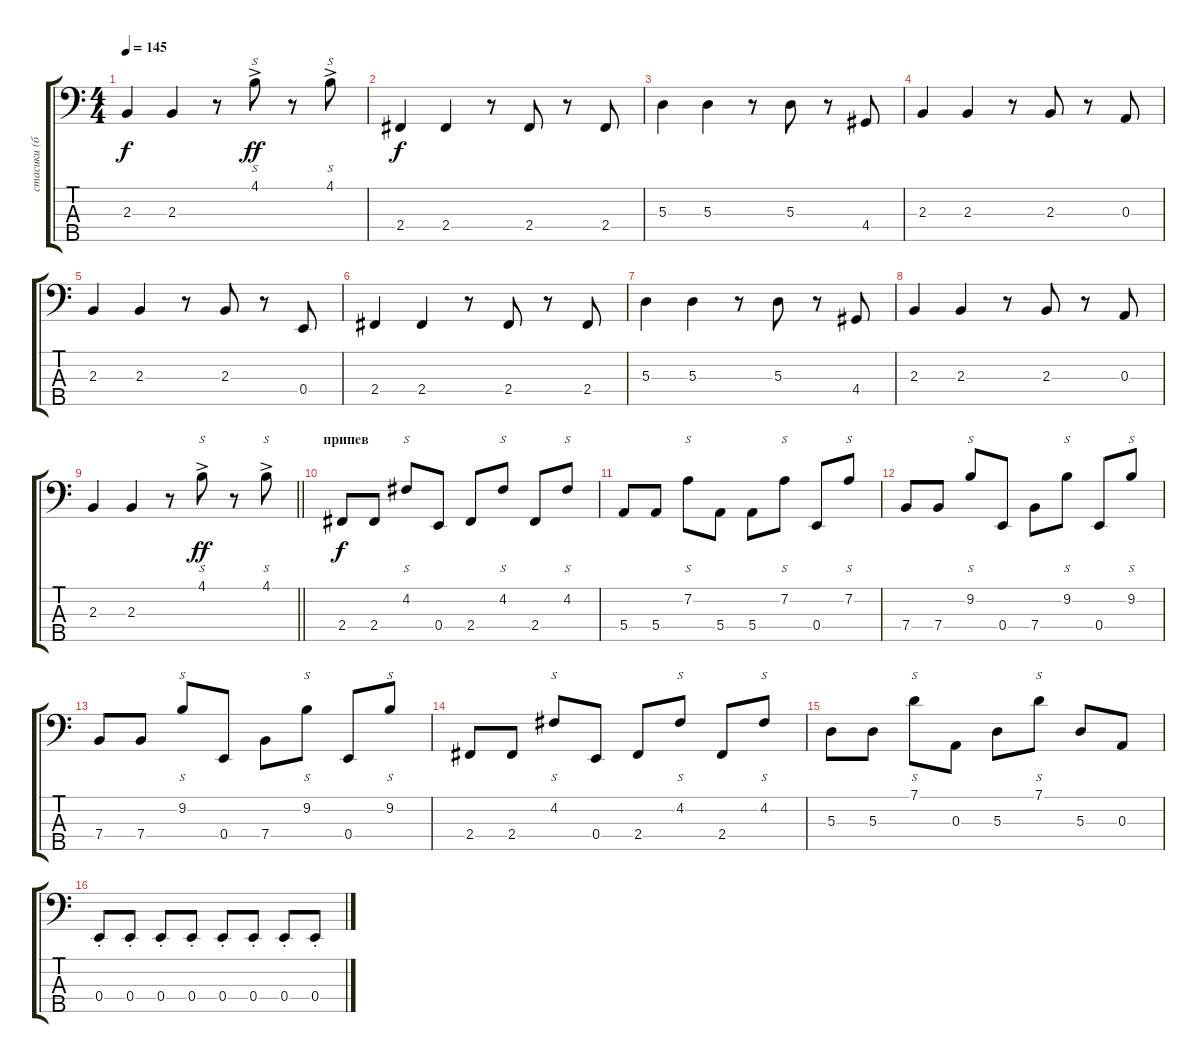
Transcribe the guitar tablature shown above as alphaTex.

\track ("стасики (бас)" "стасики (б") {instrument electricbassfinger}
\staff {score tabs}
\tuning (G2 D2 A1 E1 B0) {hide}
\ts (4 4)
\tempo 145
\clef f4
\ks c
2.3.4{dy f} 2.3.4 r.8 4.1{ac}.8{s dy ff} r.8 4.1{ac}.8{s} |
2.4.4{dy f} 2.4.4 r.8 2.4.8 r.8 2.4.8 |
5.3.4 5.3.4 r.8 5.3.8 r.8 4.4.8 |
2.3.4 2.3.4 r.8 2.3.8 r.8 0.3.8 |
2.3.4 2.3.4 r.8 2.3.8 r.8 0.4.8 |
2.4.4 2.4.4 r.8 2.4.8 r.8 2.4.8 |
5.3.4 5.3.4 r.8 5.3.8 r.8 4.4.8 |
2.3.4 2.3.4 r.8 2.3.8 r.8 0.3.8 |
\barLineRight lightlight
2.3.4 2.3.4 r.8 4.1{ac}.8{s dy ff} r.8 4.1{ac}.8{s} |
\section ("" "припев")
2.4.8{dy f} 2.4.8 4.2.8{s} 0.4.8 2.4.8 4.2.8{s} 2.4.8 4.2.8{s} |
5.4.8 5.4.8 7.2.8{s} 5.4.8 5.4.8 7.2.8{s} 0.4.8 7.2.8{s} |
7.4.8 7.4.8 9.2.8{s} 0.4.8 7.4.8 9.2.8{s} 0.4.8 9.2.8{s} |
7.4.8 7.4.8 9.2.8{s} 0.4.8 7.4.8 9.2.8{s} 0.4.8 9.2.8{s} |
2.4.8 2.4.8 4.2.8{s} 0.4.8 2.4.8 4.2.8{s} 2.4.8 4.2.8{s} |
5.3.8 5.3.8 7.1.8{s} 0.3.8 5.3.8 7.1.8{s} 5.3.8 0.3.8 |
0.4{st}.8 0.4{st}.8 0.4{st}.8 0.4{st}.8 0.4{st}.8 0.4{st}.8 0.4{st}.8 0.4{st}.8
